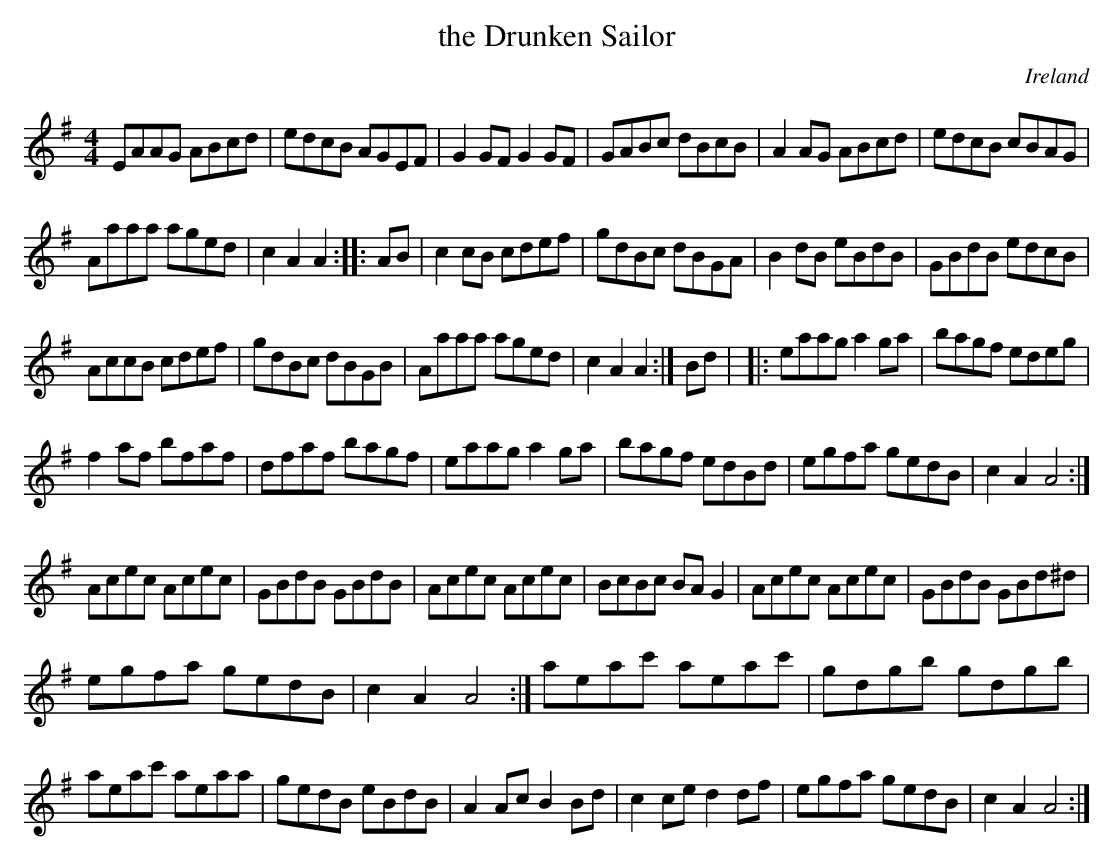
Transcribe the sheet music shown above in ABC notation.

X:1
T:the Drunken Sailor
M:4/4
L:1/8
O:Ireland
K:ADor
EAAG ABcd | edcB AGEF| G2GF G2GF | GABc dBcB|\
A2AG ABcd | edcB cBAG|
Aaaa aged | c2A2 A2:|\
|:AB|\
c2cB cdef| gdBc dBGA| B2dB eBdB| GBdB edcB|
AccB cdef| gdBc dBGB| Aaaa aged| c2A2 A2:|\
Bd|\
|:eaag a2ga| bagf edeg|
f2af bfaf| dfaf bagf|\
eaag a2ga| bagf edBd| egfa gedB| c2A2 A4:|
Acec Acec| GBdB GBdB| Acec Acec| BcBc BAG2|\
Acec Acec| GBdB GBd^d|
egfa gedB| c2A2 A4:|\
aeac' aeac'|gdgb gdgb|
aeac' aeaa| gedB eBdB|\
A2Ac B2Bd| c2ce d2df|egfa gedB| c2A2 A4:|
